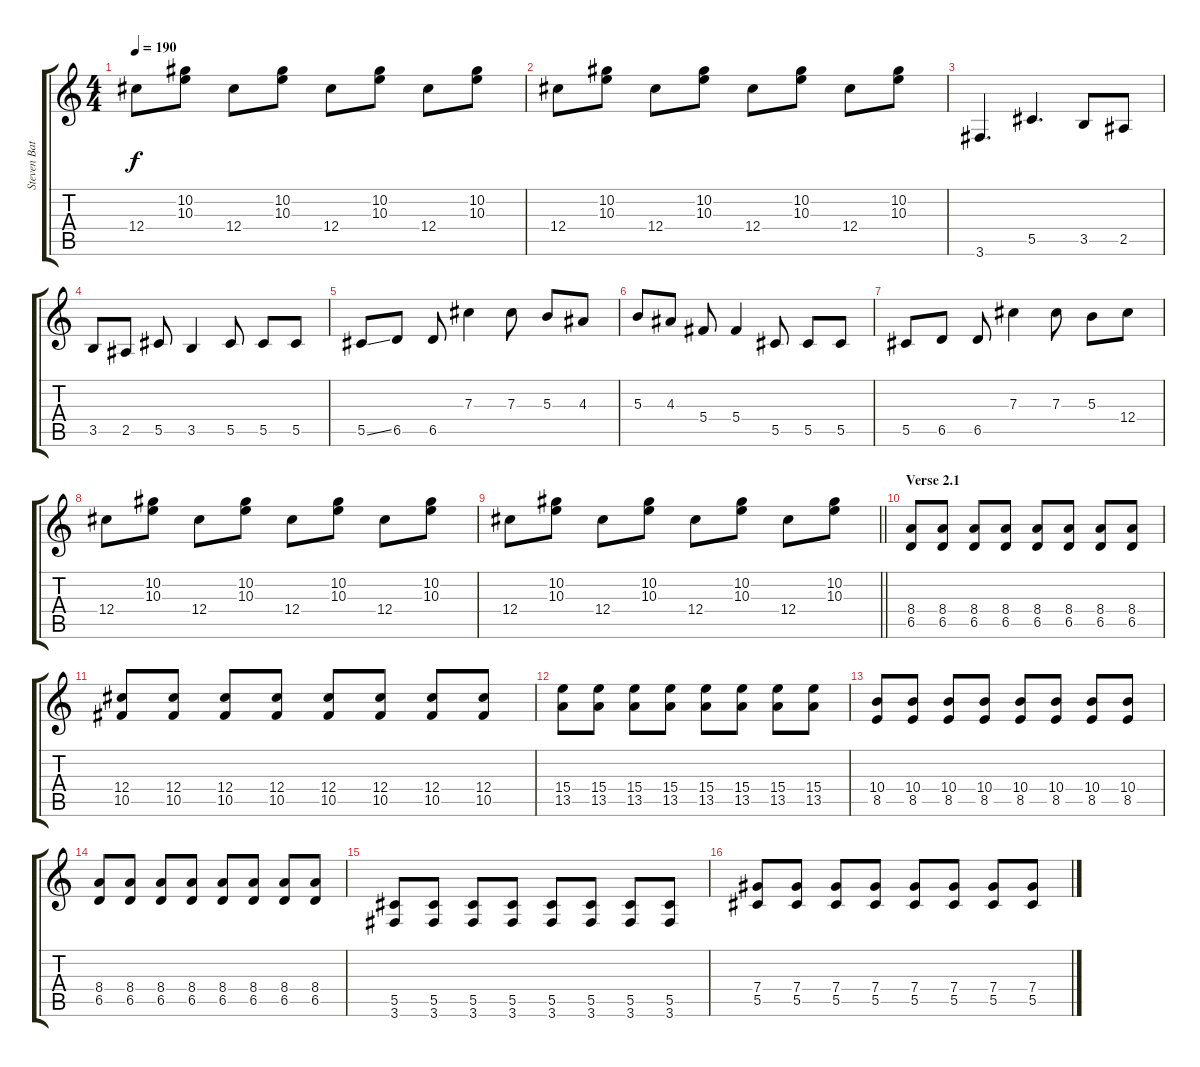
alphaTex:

\track ("Steven Battelle" "Steven Bat") {instrument distortionguitar}
\staff {score tabs}
\tuning (Eb4 Bb3 Gb3 Db3 Ab2 Eb2) {hide}
\ts (4 4)
\tempo 190
\clef g2
\ks c
12.4.8{dy f} (10.2 10.3).8 12.4.8 (10.2 10.3).8 12.4.8 (10.2 10.3).8 12.4.8 (10.2 10.3).8 |
12.4.8 (10.2 10.3).8 12.4.8 (10.2 10.3).8 12.4.8 (10.2 10.3).8 12.4.8 (10.2 10.3).8 |
3.6.4{d} 5.5.4{d} 3.5.8 2.5.8 |
3.5.8 2.5.8 5.5.8 3.5.4 5.5.8 5.5.8 5.5.8 |
5.5{ss}.8 6.5.8 6.5.8 7.3.4 7.3.8 5.3.8 4.3.8 |
5.3.8 4.3.8 5.4.8 5.4.4 5.5.8 5.5.8 5.5.8 |
5.5.8 6.5.8 6.5.8 7.3.4 7.3.8 5.3.8 12.4.8 |
12.4.8 (10.2 10.3).8 12.4.8 (10.2 10.3).8 12.4.8 (10.2 10.3).8 12.4.8 (10.2 10.3).8 |
\barLineRight lightlight
12.4.8 (10.2 10.3).8 12.4.8 (10.2 10.3).8 12.4.8 (10.2 10.3).8 12.4.8 (10.2 10.3).8 |
\section ("" "Verse 2.1")
(8.4 6.5).8 (8.4 6.5).8 (8.4 6.5).8 (8.4 6.5).8 (8.4 6.5).8 (8.4 6.5).8 (8.4 6.5).8 (8.4 6.5).8 |
(12.4 10.5).8 (12.4 10.5).8 (12.4 10.5).8 (12.4 10.5).8 (12.4 10.5).8 (12.4 10.5).8 (12.4 10.5).8 (12.4 10.5).8 |
(15.4 13.5).8 (15.4 13.5).8 (15.4 13.5).8 (15.4 13.5).8 (15.4 13.5).8 (15.4 13.5).8 (15.4 13.5).8 (15.4 13.5).8 |
(10.4 8.5).8 (10.4 8.5).8 (10.4 8.5).8 (10.4 8.5).8 (10.4 8.5).8 (10.4 8.5).8 (10.4 8.5).8 (10.4 8.5).8 |
(8.4 6.5).8 (8.4 6.5).8 (8.4 6.5).8 (8.4 6.5).8 (8.4 6.5).8 (8.4 6.5).8 (8.4 6.5).8 (8.4 6.5).8 |
(5.5 3.6).8 (5.5 3.6).8 (5.5 3.6).8 (5.5 3.6).8 (5.5 3.6).8 (5.5 3.6).8 (5.5 3.6).8 (5.5 3.6).8 |
(7.4 5.5).8 (7.4 5.5).8 (7.4 5.5).8 (7.4 5.5).8 (7.4 5.5).8 (7.4 5.5).8 (7.4 5.5).8 (7.4 5.5).8
